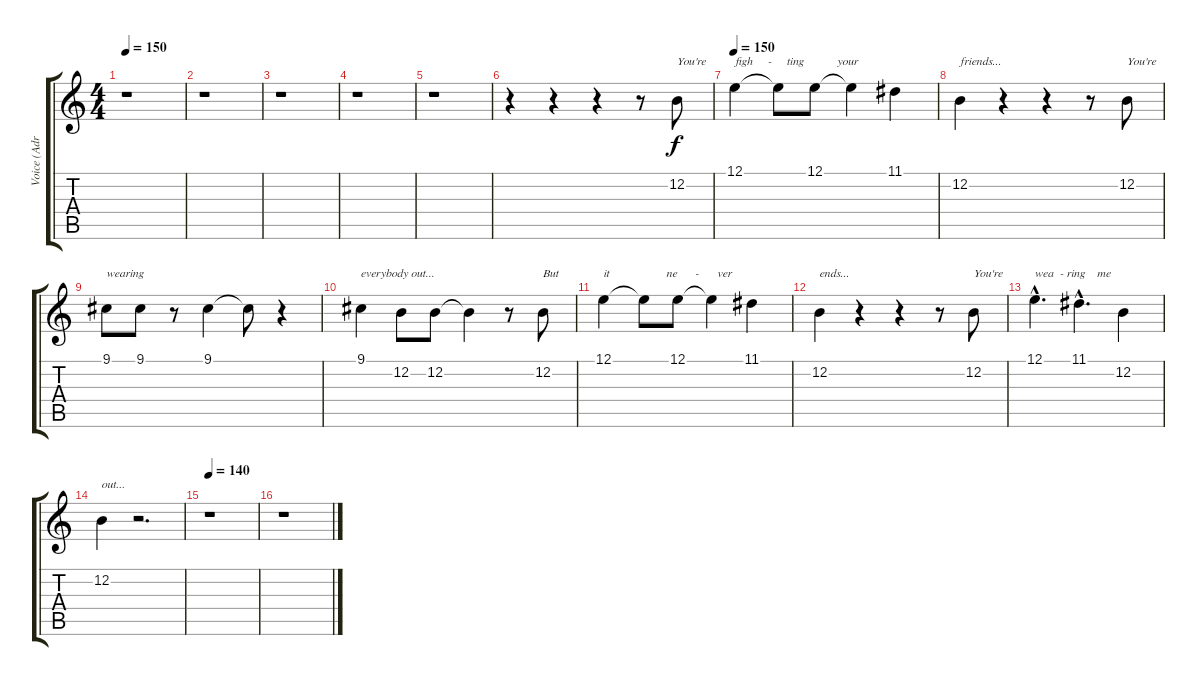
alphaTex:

\track ("Voice (Adrian Smith)" "Voice (Adr") {instrument cello}
\staff {score tabs}
\tuning (E4 B3 G3 D3 A2 E2) {hide}
\ts (4 4)
\tempo 150
\clef g2
\ks c
r.1{dy f} |
r.1 |
r.1 |
r.1 |
r.1 |
r.4 r.4 r.4 r.8 12.2.8{txt "You're"} |
\tempo 150
12.1.4{txt "figh     -     ting           your"} 12.1{t}.8 12.1.8 12.1{t}.4 11.1.4 |
12.2.4{txt "friends..."} r.4 r.4 r.8 12.2.8{txt "You're"} |
9.1.8{txt "wearing"} 9.1.8 r.8 9.1.4 9.1{t}.8 r.4 |
9.1.4{txt "everybody out..."} 12.2.8 12.2.8 12.2{t}.4 r.8 12.2.8{txt "But"} |
12.1.4{txt "it                   ne      -      ver"} 12.1{t}.8 12.1.8 12.1{t}.4 11.1.4 |
12.2.4{txt "ends..."} r.4 r.4 r.8 12.2.8{txt "You're"} |
12.1{hac}.4{d txt "wea  - ring    me"} 11.1{hac}.4{d} 12.2.4 |
12.2.4{txt "out..."} r.2{d} |
\tempo 140
r.1 |
r.1
